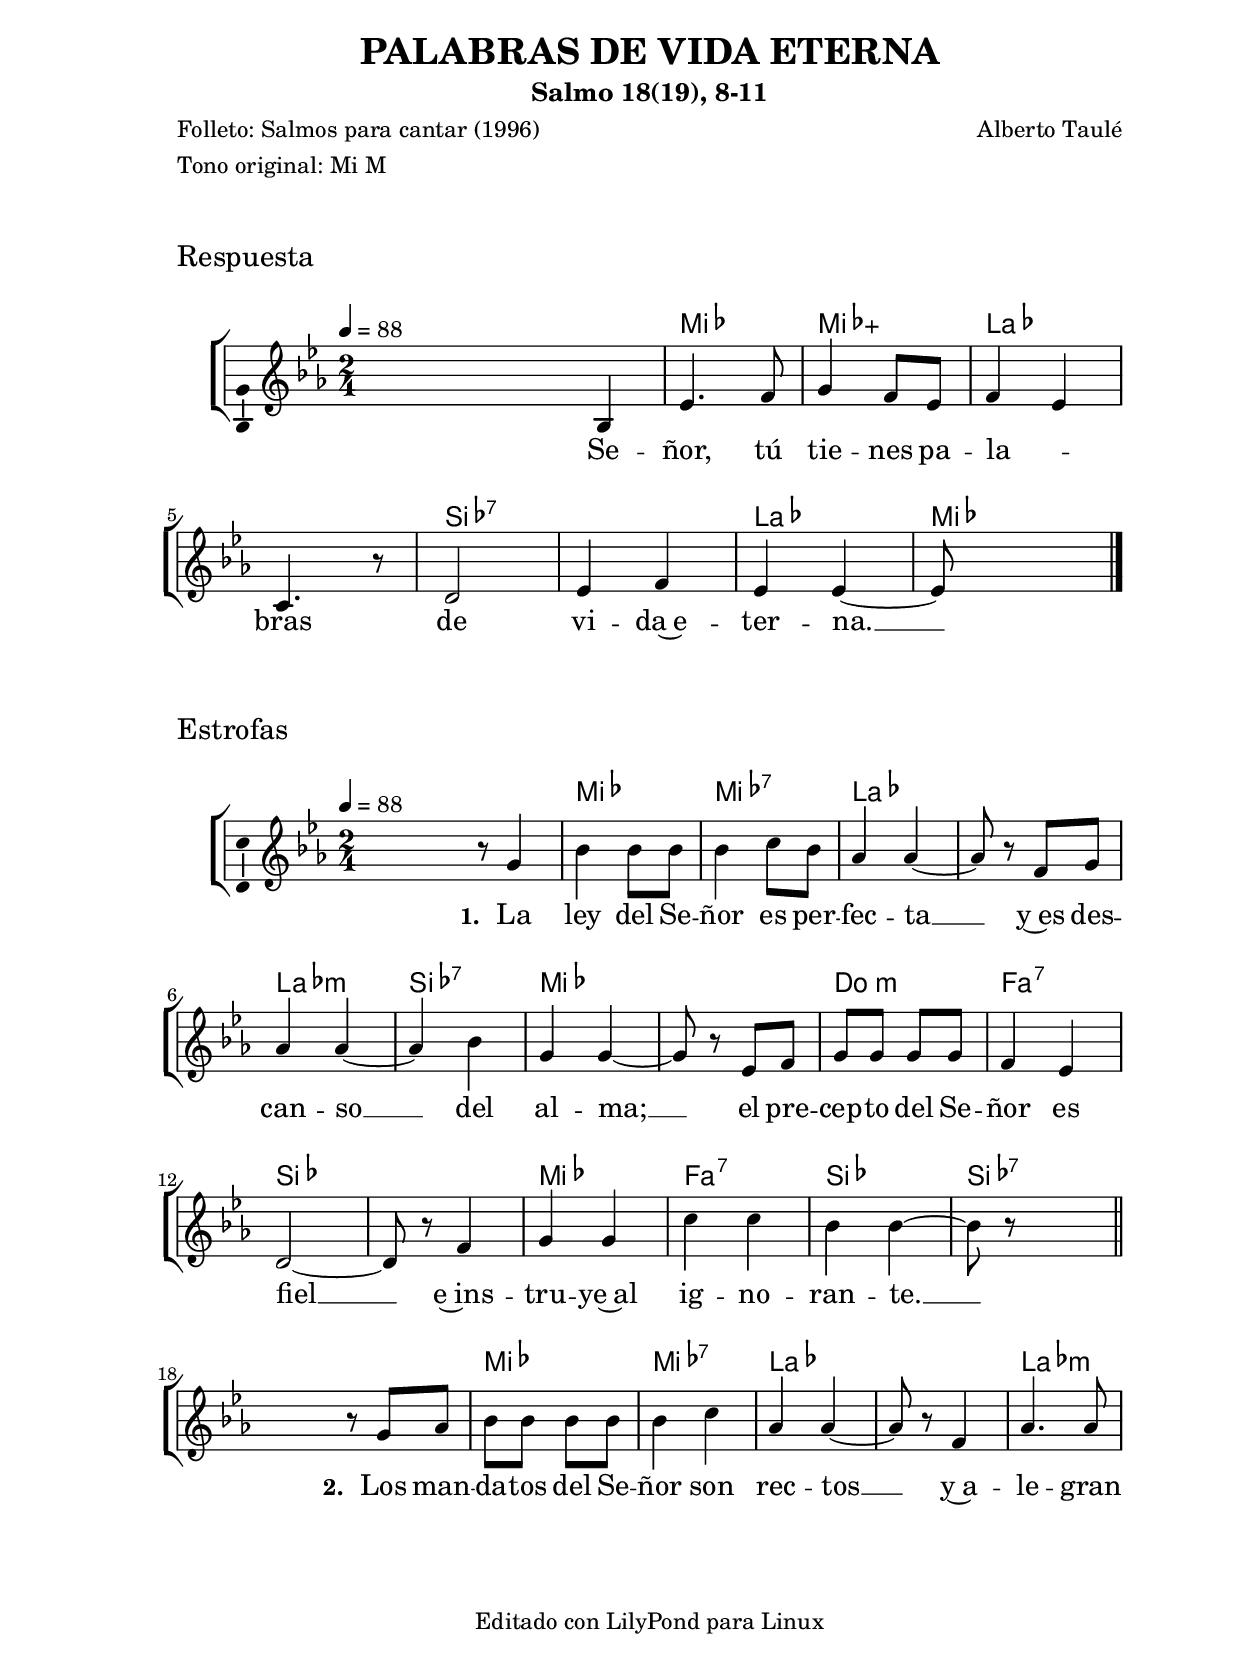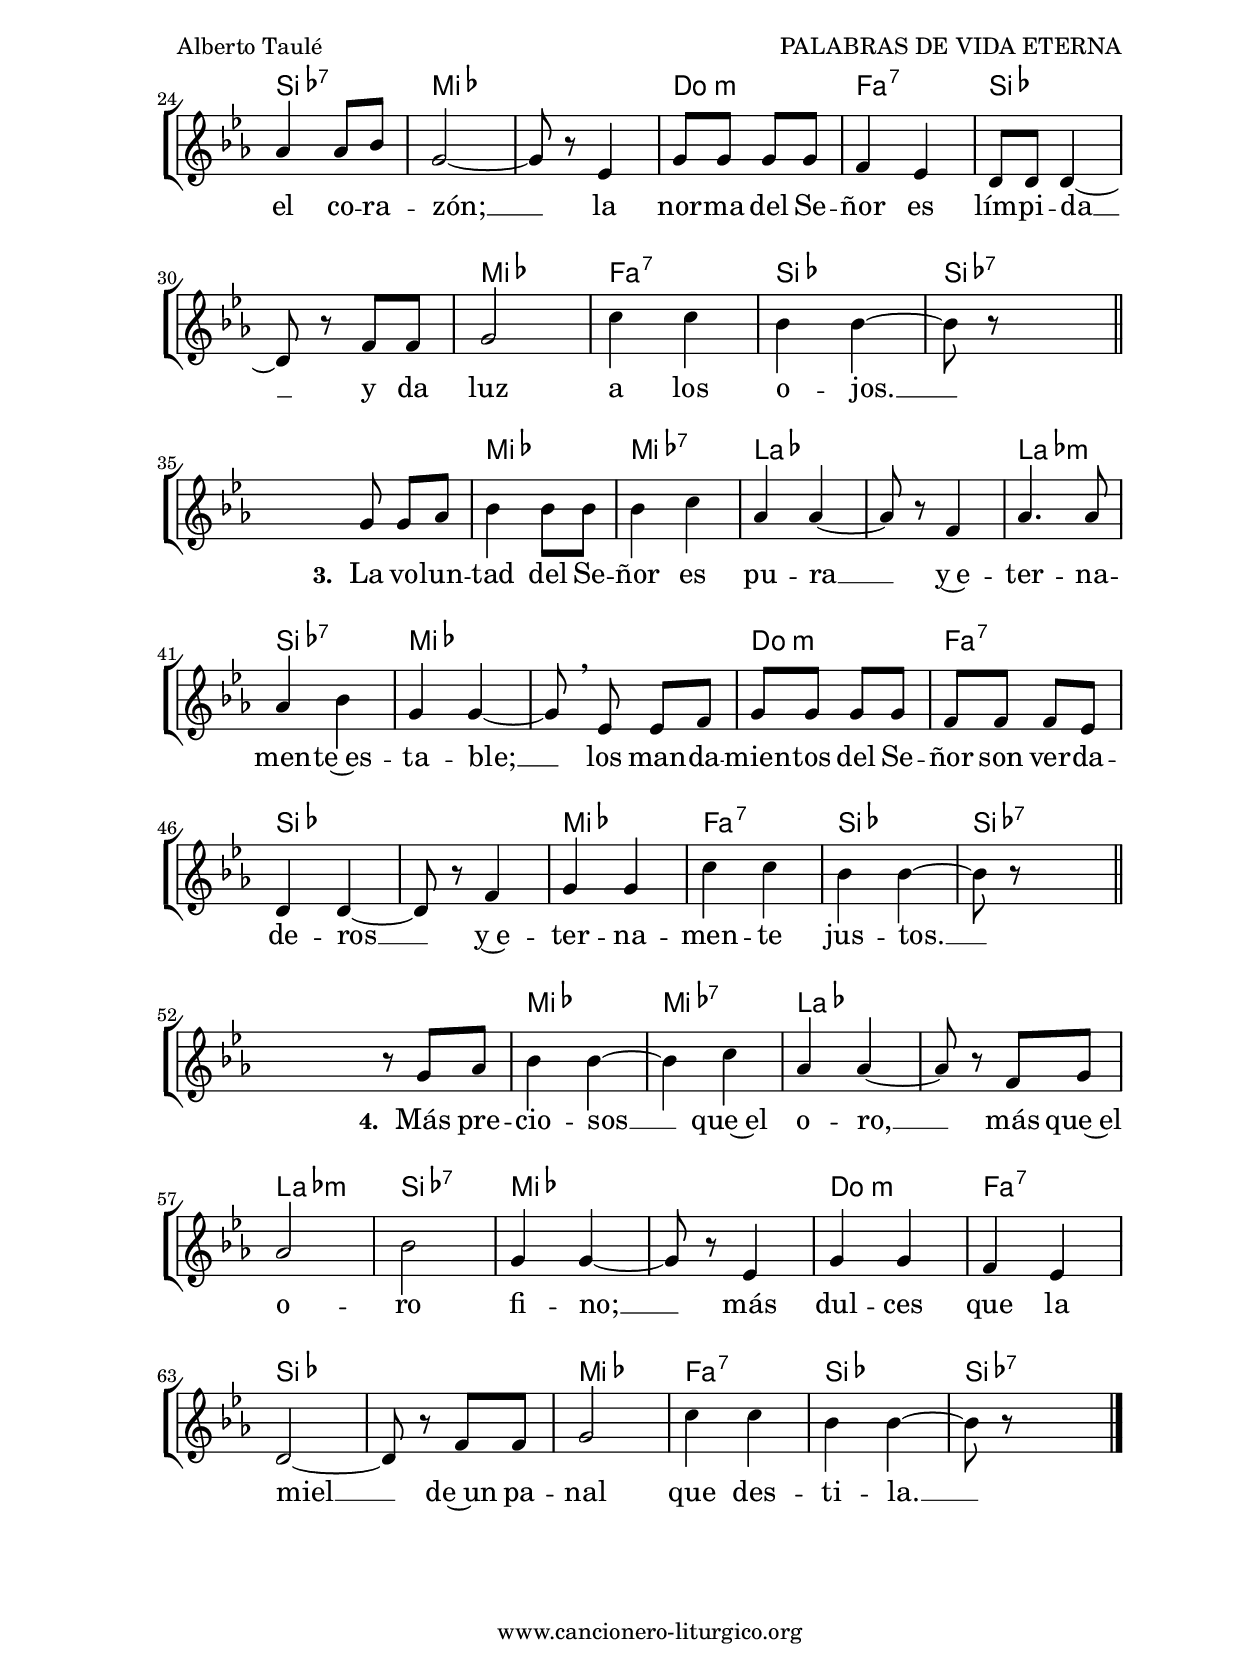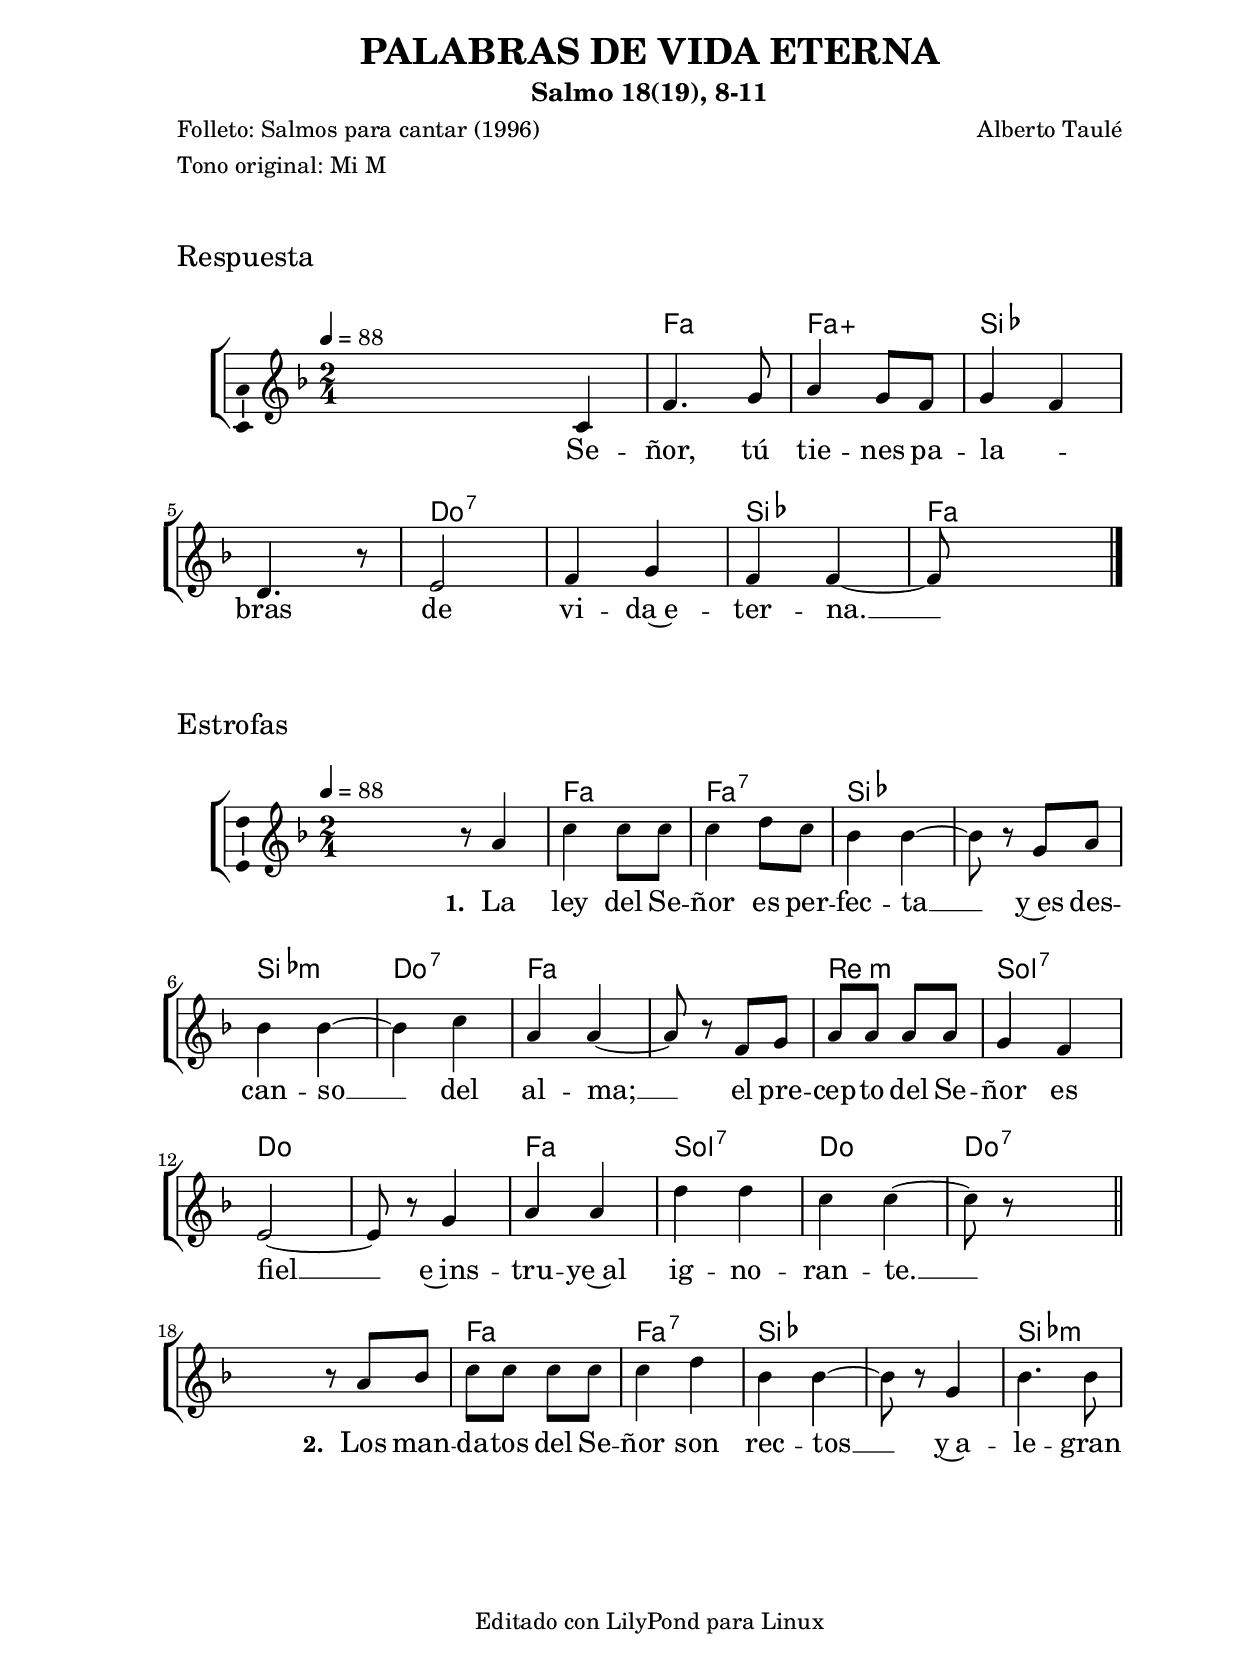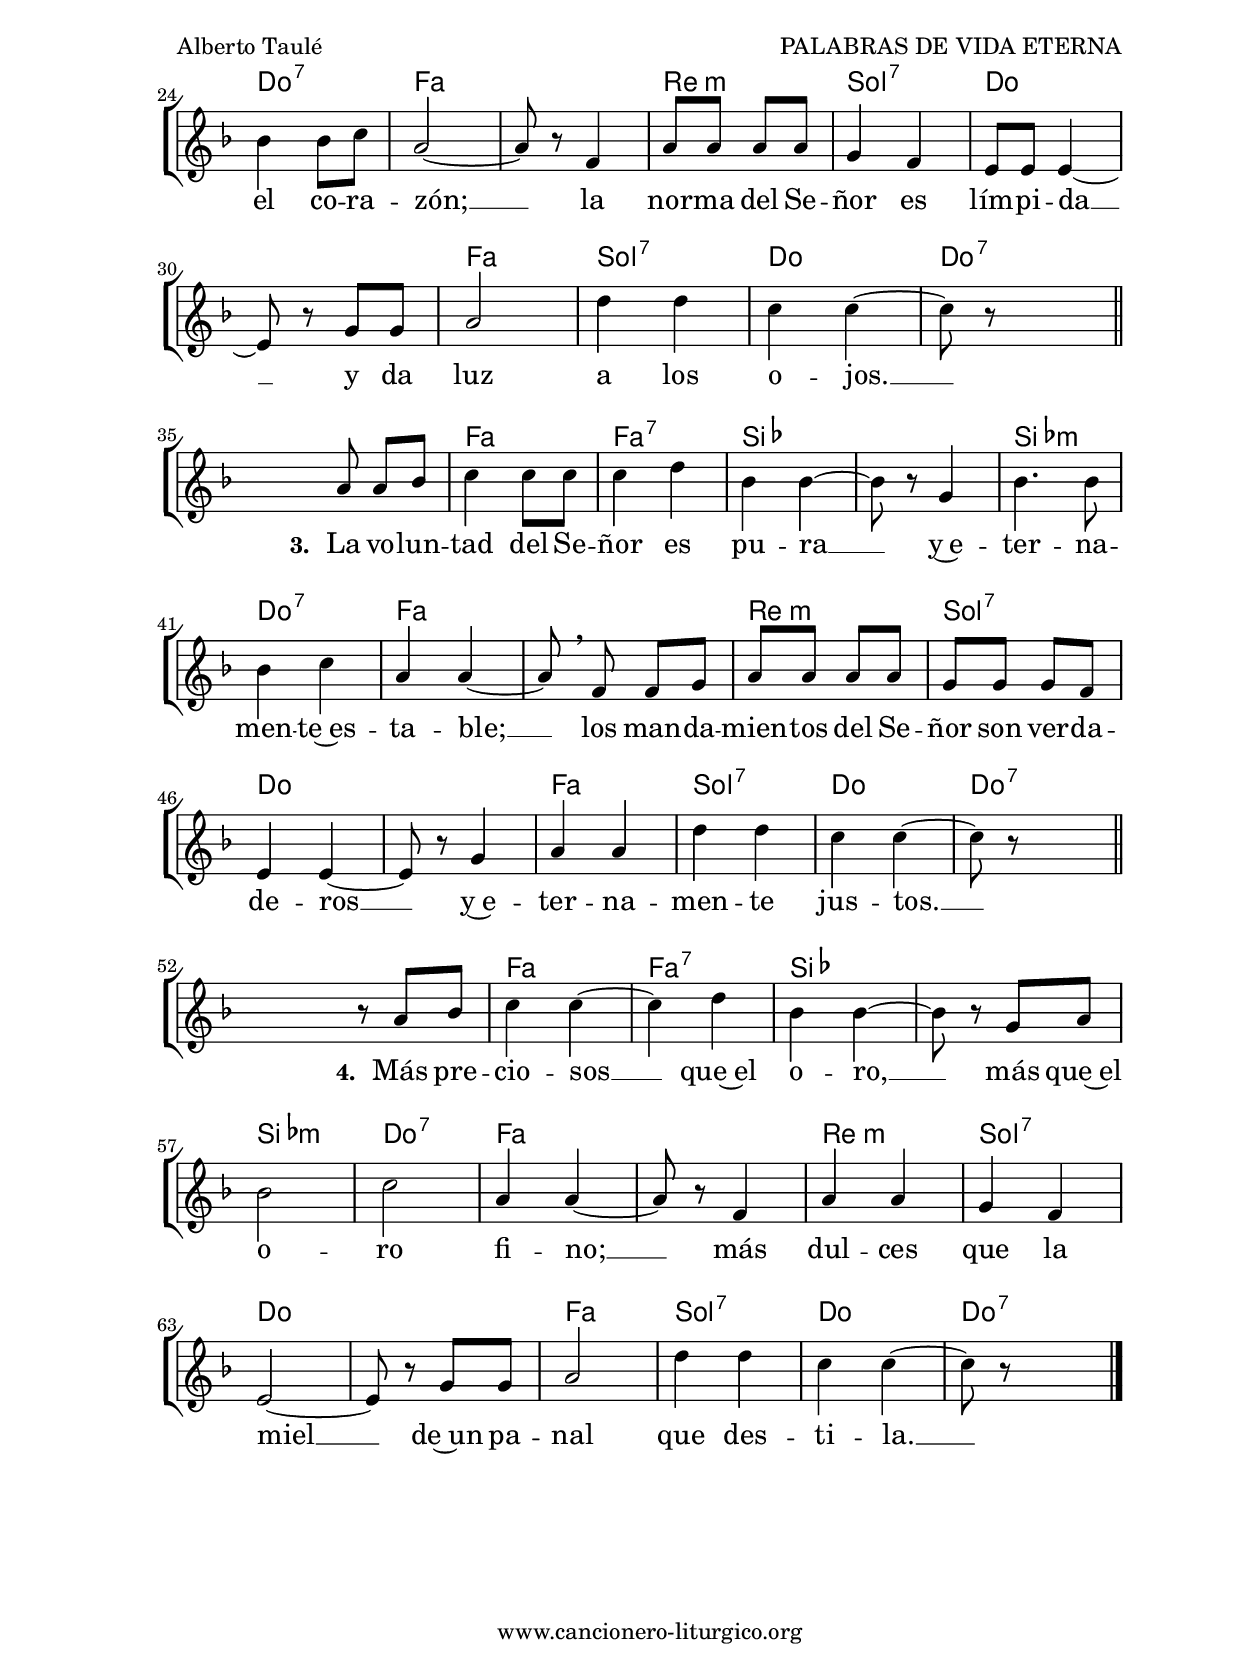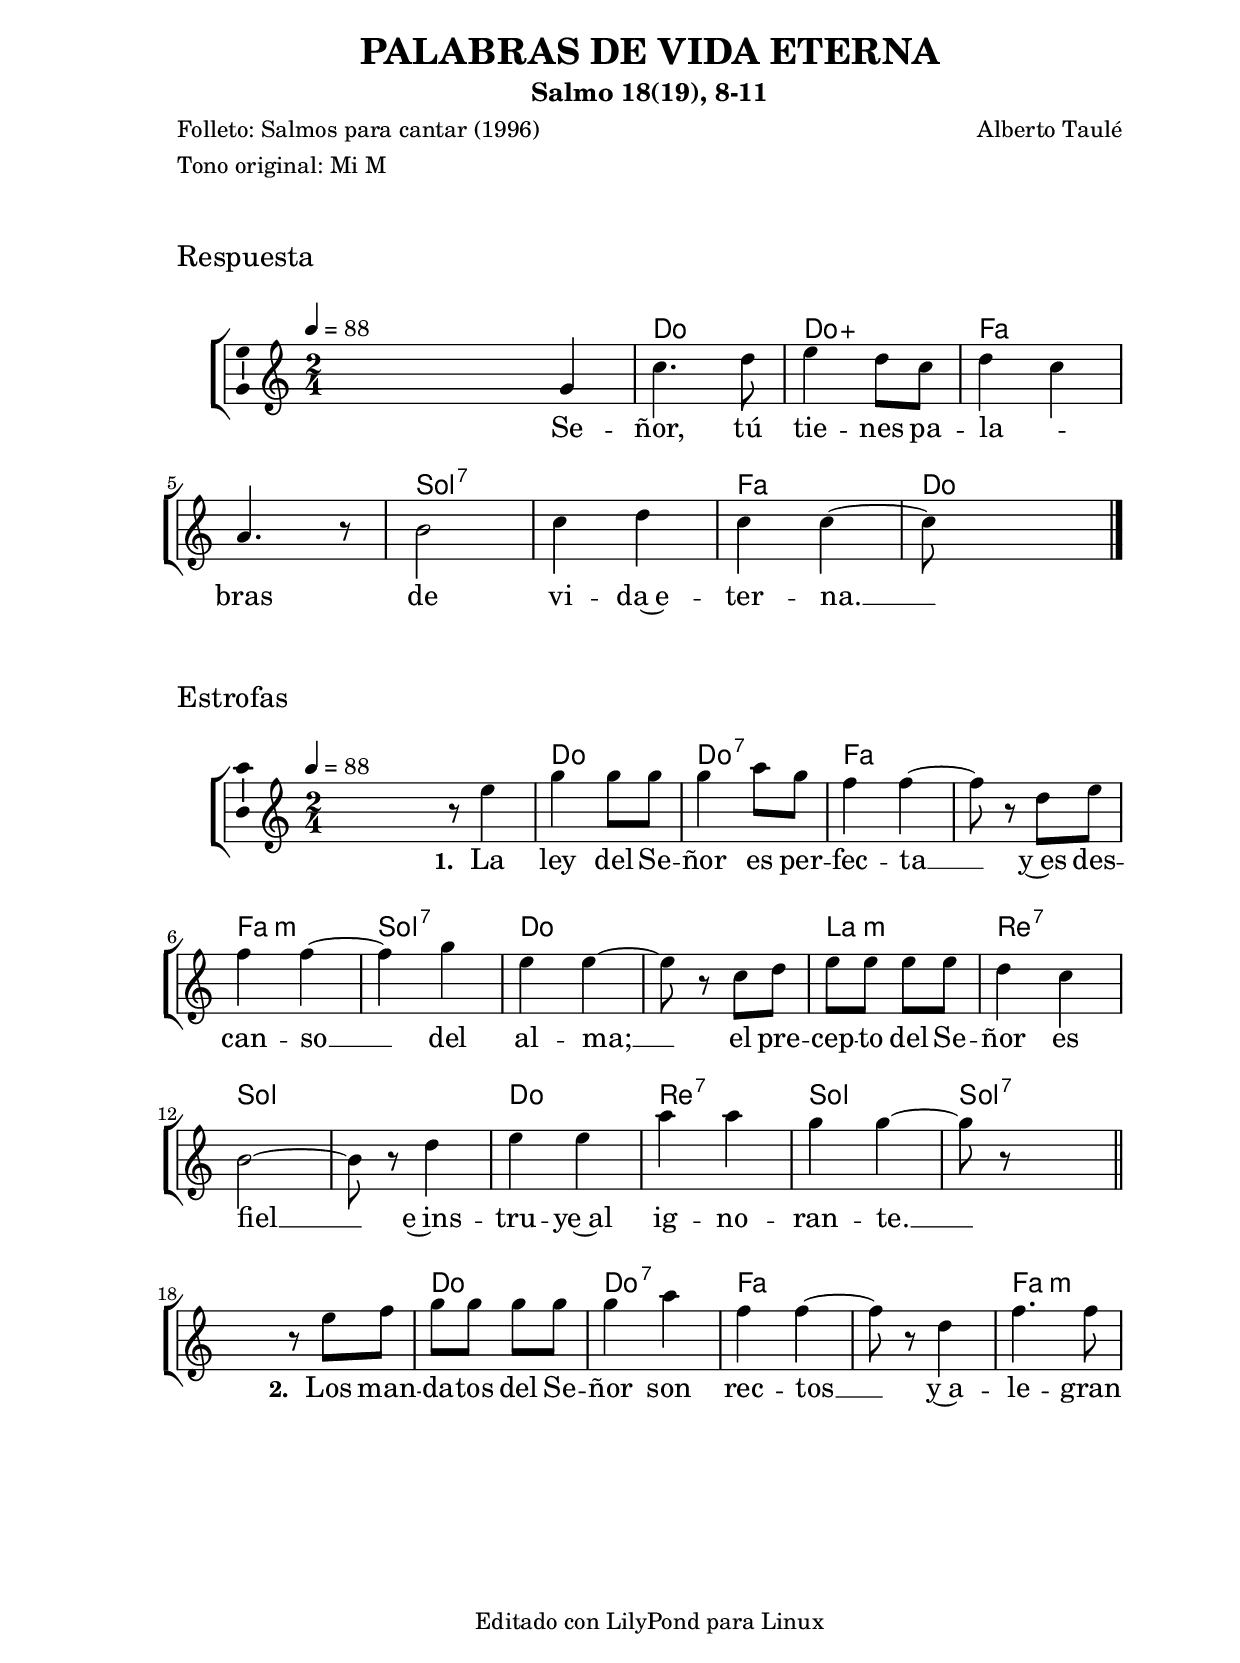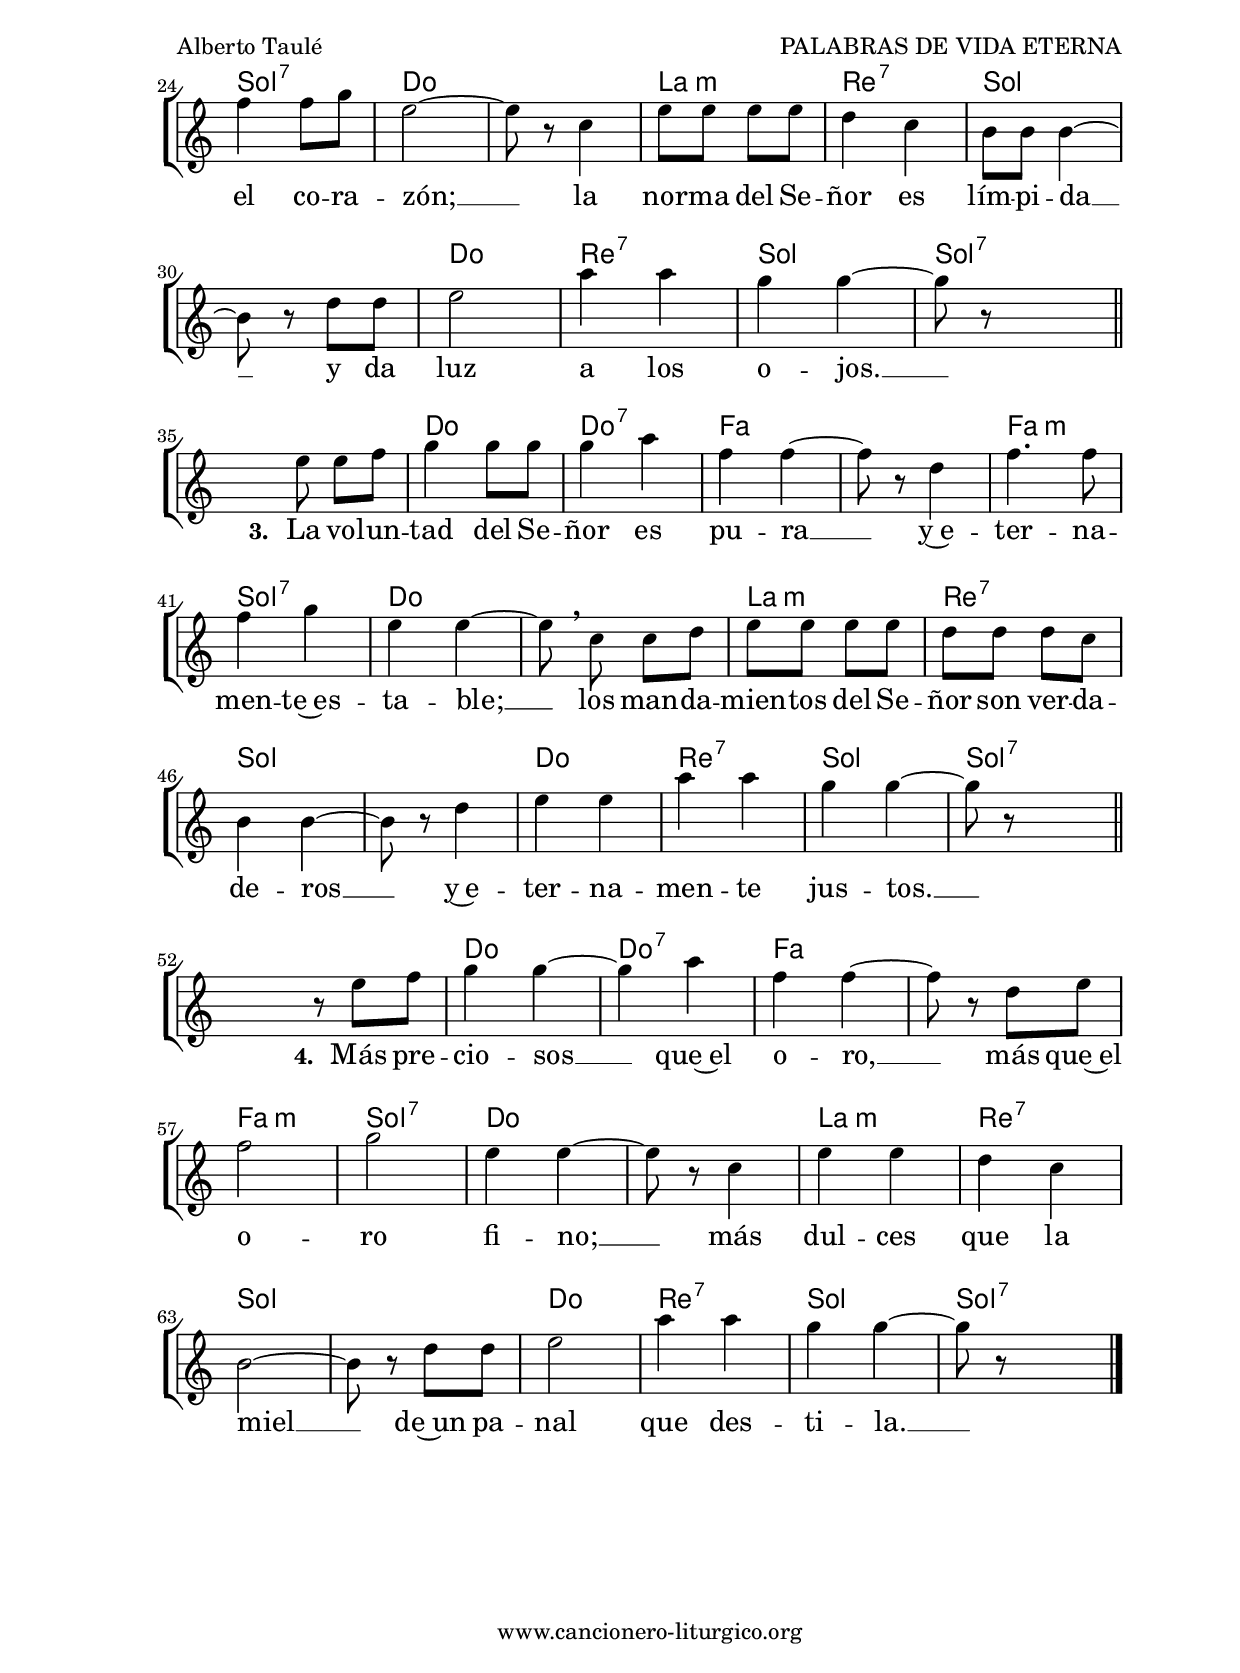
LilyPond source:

%
%para convertir .midi en .wav:
%timidity filename.midi -Ow -o finename.wav
%
%
%Para convertir de .wav a .mp3:
%lame -h -m j filename.wav
%
%
%para escuchar el midi:
%timidity nombrefichero.midi
%


%versión de lilypond para la que se ha escrito esta partitura:
\version "2.16.0"

	%Tamaño papel
	#(set-default-paper-size "a4")
	%Tamaño partitura
	#(set-global-staff-size 20)
	%No responde al pulsar sobre una nota
	#(ly:set-option 'point-and-click #f)

%parámetros del encabezamiento:
\header {
	title = "PALABRAS DE VIDA ETERNA"
	subtitle = "Salmo 18(19), 8-11"
	composer = "Alberto Taulé"
	poet = "Folleto: Salmos para cantar (1996)"
	meter = "Tono original: Mi M"
	arranger = ""
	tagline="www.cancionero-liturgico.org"
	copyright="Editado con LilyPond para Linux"
	}

%parámetros asociados al papel:
\paper  {
	oddHeaderMarkup = \markup {\fill-line { \on-the-fly #not-first-page \fromproperty #'header:title \on-the-fly #not-first-page \fromproperty #'header:composer }}
	evenHeaderMarkup = \markup {\fill-line { \fromproperty #'header:composer \fromproperty #'header:title }}
	#(set-paper-size "a4")
	print-page-number = ##f
	first-page-number = 1
	print-first-page-number = ##f
	head-separation = 3.0 \cm
	top-margin = 2.0 \cm
	bottom-margin = 0.5\cm
	left-margin = 3.0 \cm
	line-width = 16.0 \cm 
	indent = 8\mm
	interscoreline = 2.\mm
	between-system-space = 15\mm
%	para que las partituras no llenen la hoja:
	ragged-bottom = ##t
%	idem para la última hoja:
	ragged-last-bottom = ##f
%	para que las partituras llenen el ancho del papel:
	ragged-last = ##f
	after-title-space = 2.5 \cm
%page-count=2
%system-count=8

	%Flexible Vertical Spacing
	markup-system-spacing =
	#'((basic-distance . 5) (minimum-distance . 3) (padding . 3))
	score-markup-spacing =
	#'((basic-distance . 15) (minimum-distance . 10) (padding . 3))
%	score-system-spacing =
%	#'((basic-distance . 15) (minimum-distance . 10) (padding . 5))
	system-system-spacing =
	#'((basic-distance . 5) (minimum-distance . 3) (padding . 3))
	markup-markup-spacing =
	#'((basic-distance . 20) (minimum-distance . 15) (padding . 3))
	last-bottom-spacing =
	#'((basic-distance . 5) (minimum-distance . 5) (padding . 3))
%	top-system-spacing =
%	#'((basic-distance . 10) (minimum-distance . 5) (padding . 3))
%	top-markup-spacing =
%	#'((basic-distance . 15) (minimum-distance . 10) (padding . 3))

	}


%parámetros que afectan a toda la partitura:
global =  {
	%clave de sol (G):
	\clef G
	%armadura:
	\transpose e ees
	\key e \major
	\tempo 4=88
	\set Score.tempoHideNote = ##f
	}


%%%%%%%%%%%%%%%%%%%%%%%%%%%%%%%%%%%%%%%%%%%%%%%%%%%%%%%
%%%%%%%%%%%%%%%%%%%%%%%%%%%%%%%%%%%%%%%%%%%%%%%%%%%%%%%
%%%%%%%%%%%%%%%%%%%%%%%%%%%%%%%%%%%%%%%%%%%%%%%%%%%%%%%


acordesrespuno = {
	\italianChords
	\chordmode {
	\transpose e ees
{

s2
e2 e:aug a s b:7 s a e

}
}
}

melodiarespuno = 
	\transpose e ees
{
	\relative c'{

\time 2/4

s4 b4
e4. fis8
gis4 fis8 e
fis4 e
cis4. r8
dis2
e4 fis
e4 e~
e8 s8 s4

\bar "|."
}
}


textorespuno = \lyricmode {

Se -- ñor, tú tie -- nes pa -- la -- _ bras de vi -- da~e -- ter -- na. __

	}

acordesrespunoStaff = \context ChordNames = acordesrespunoStaff <<
	\set chordChanges = ##t
	\acordesrespuno
	>>


vozrespunoStaff = \context Voice = vozrespunoStaff
\with {\consists "Ambitus_engraver"}
<<
%	\set Staff.instrumentName = ""
%	\set Staff.shortInstrumentName = ""
%	\set Staff.midiInstrument = #"clarinet"
%	\set Staff.midiInstrument = #"cello"
%	\set Staff.midiInstrument = #"flute"
	\set Staff.midiInstrument = #"electric guitar (jazz)"
%	\set Staff.midiInstrument = #"english horn"
%	\set Staff.midiInstrument = #"violin"
%	\set Staff.midiInstrument = #"glockenspiel"
	\set Staff.midiMinimumVolume = #0.7
	\set Staff.midiMaximumVolume = #0.9
	\global
	\melodiarespuno
	>>

textorespunoStaff = \context Lyrics = textorespunoStaff <<
	\lyricsto vozrespunoStaff \textorespuno
	>>


%%%%%%%%%%%%%%%%%%%%%%%%%%%%%%%%%%%%%%%%%%%%%%%%%%%%%%%
%%%%%%%%%%%%%%%%%%%%%%%%%%%%%%%%%%%%%%%%%%%%%%%%%%%%%%%
%%%%%%%%%%%%%%%%%%%%%%%%%%%%%%%%%%%%%%%%%%%%%%%%%%%%%%%


acordesrespest = {
	\italianChords
	\chordmode {
	\transpose e ees
{

s2
e2 e:7 a s a:m b:7 e s cis:m fis:7 b s e fis:7 b b:7

s2
e2 e:7 a s a:m b:7 e s cis:m fis:7 b s e fis:7 b b:7

s2
e2 e:7 a s a:m b:7 e s cis:m fis:7 b s e fis:7 b b:7

s2
e2 e:7 a s a:m b:7 e s cis:m fis:7 b s e fis:7 b b:7

}
}
}

melodiarespest = 
	\transpose e ees
{
	\relative c''{

\time 2/4

s8 r8 gis4
b4 b8 b
b4 cis8 b
a4 a~
a8 r8 fis8 gis
a4 a~
a4 b
gis4 gis~
gis8 r8 e8 fis
gis8 gis gis gis
fis4 e
dis2~
dis8 r8 fis4
gis4 gis
cis4 cis
b4 b~
b8 r8 s4

\bar "||"
\break

s8 r8 gis8 a
b8 b b b
b4 cis
a4 a~
a8 r8 fis4
a4. a8

\pageBreak

a4 a8 b
gis2~
gis8 r8 e4
gis8 gis gis gis
fis4 e
dis8 dis dis4~
dis8 r8 fis8 fis
gis2
cis4 cis
b4 b~
b8 r8 s4

\bar "||"
\break

s8 gis8 gis a
b4 b8 b
b4 cis
a4 a~
a8 r8 fis4
a4. a8
a4 b
gis4 gis~
gis8 \breathe e8 e fis
gis8 gis gis gis
fis8 fis fis e
dis4 dis~
dis8 r8 fis4
gis4 gis
cis4 cis
b4 b~
b8 r8 s4

\bar "||"
\break

s8 r8 gis8 a
b4 b~
b4 cis
a4 a~
a8 r8 fis8 gis
a2
b2
gis4 gis~
gis8 r8 e4
gis4 gis
fis4 e
dis2~
dis8 r8 fis8 fis
gis2
cis4 cis
b4 b~
b8 r8 s4

\bar "|."
}
}


textorespest = \lyricmode {

\set stanza =#"1. " La ley del Se -- ñor es per -- fec -- ta __
y~es des -- can -- so __ del al -- ma; __
el pre -- cep -- to del Se -- ñor es fiel __
e~ins -- tru -- ye~al ig -- no -- ran -- te. __

\set stanza =#"2. " Los man -- da -- tos del Se -- ñor son rec -- tos __
y~a -- le -- gran el co -- ra -- zón; __
la nor -- ma del Se -- ñor es lím -- pi -- da __
y da luz a los o -- jos. __

\set stanza =#"3. " La vo -- lun -- tad del Se -- ñor es pu -- ra __
y~e -- ter -- na -- men -- te~es -- ta -- ble; __
los man -- da -- mien -- tos del Se -- ñor son ver -- da -- de -- ros __
y~e -- ter -- na -- men -- te jus -- tos. __

\set stanza =#"4. " Más pre -- cio -- sos __ que~el o -- ro, __
más que~el o -- ro fi -- no; __
más dul -- ces que la miel __
de~un pa -- nal que des -- ti -- la. __

	}

acordesrespestStaff = \context ChordNames = acordesrespestStaff <<
	\set chordChanges = ##t
	\acordesrespest
	>>


vozrespestStaff = \context Voice = vozrespestStaff
\with {\consists "Ambitus_engraver"}
<<
%	\set Staff.instrumentName = ""
%	\set Staff.shortInstrumentName = ""
%	\set Staff.midiInstrument = #"clarinet"
%	\set Staff.midiInstrument = #"cello"
%	\set Staff.midiInstrument = #"flute"
	\set Staff.midiInstrument = #"electric guitar (jazz)"
%	\set Staff.midiInstrument = #"english horn"
%	\set Staff.midiInstrument = #"violin"
%	\set Staff.midiInstrument = #"glockenspiel"
	\set Staff.midiMinimumVolume = #0.7
	\set Staff.midiMaximumVolume = #0.9
	\global
	\melodiarespest
	>>

textorespestStaff = \context Lyrics = textorespestStaff <<
	\lyricsto vozrespestStaff \textorespest
	>>


%%%%%%%%%%%%%%%%%%%%%%%%%%%%%%%%%%%%%%%%%%%%%%%%%%%%%%%
%%%%%%%%%%%%%%%%%%%%%%%%%%%%%%%%%%%%%%%%%%%%%%%%%%%%%%%
%%%%%%%%%%%%%%%%%%%%%%%%%%%%%%%%%%%%%%%%%%%%%%%%%%%%%%%


\book {
	\score {
		\context ChoirStaff {
			\override StaffGroup.SystemStartBracket #'collapse-height = #1
			\override Score.SystemStartBar #'collapse-height = #1
			<<
			\acordesrespunoStaff
			\vozrespunoStaff
			\textorespunoStaff
			>>
			}
		\layout {
system-count=2
	    		\context {
				\Lyrics
				\override LyricText #'font-size = #2
				}
	   		 \context {
				\Score
				\override StaffSymbol #'staff-space = #(magstep +3)
				}
			}
		\header{piece=\markup{\fontsize #2 "Respuesta"}}
		}
	\score {
		\context ChoirStaff {
			\override StaffGroup.SystemStartBracket #'collapse-height = #1
			\override Score.SystemStartBar #'collapse-height = #1
			<<
			\acordesrespestStaff
			\vozrespestStaff
			\textorespestStaff
			>>
			}
		\layout {
system-count=12
	    		\context {
				\Lyrics
				\override LyricText #'font-size = #2
				}
	   		 \context {
				\Score
				\override StaffSymbol #'staff-space = #(magstep +3)
				}
			}
		\header{piece=\markup{\fontsize #2 "Estrofas"}}
		}
	\score {
		\unfoldRepeats
		\context ChoirStaff {
			<<
			\acordesrespunoStaff
			\vozrespunoStaff
			>>
			<<
			\acordesrespestStaff
			\vozrespestStaff
			>>
			}
		\midi {
	  		\context {
	  			\Score
				tempoWholesPerMinute = #(ly:make-moment 70 4)
				}
			}
		}
	}

#(define output-suffix "C")
\book {
	\score {
		\context ChoirStaff {
			\override StaffGroup.SystemStartBracket #'collapse-height = #1
			\override Score.SystemStartBar #'collapse-height = #1
\transpose c d
			<<
			\acordesrespunoStaff
			\vozrespunoStaff
			\textorespunoStaff
			>>
			}
		\layout {
system-count=2
	    		\context {
				\Lyrics
				\override LyricText #'font-size = #2
				}
	   		 \context {
				\Score
				\override StaffSymbol #'staff-space = #(magstep +3)
				}
			}
		\header{piece=\markup{\fontsize #2 "Respuesta"}}
		}
	\score {
		\context ChoirStaff {
			\override StaffGroup.SystemStartBracket #'collapse-height = #1
			\override Score.SystemStartBar #'collapse-height = #1
\transpose c d
			<<
			\acordesrespestStaff
			\vozrespestStaff
			\textorespestStaff
			>>
			}
		\layout {
system-count=12
	    		\context {
				\Lyrics
				\override LyricText #'font-size = #2
				}
	   		 \context {
				\Score
				\override StaffSymbol #'staff-space = #(magstep +3)
				}
			}
		\header{piece=\markup{\fontsize #2 "Estrofas"}}
		}
	}

#(define output-suffix "S")
\book {
	\score {
		\context ChoirStaff {
			\override StaffGroup.SystemStartBracket #'collapse-height = #1
			\override Score.SystemStartBar #'collapse-height = #1
\transpose c a
			<<
			\acordesrespunoStaff
			\vozrespunoStaff
			\textorespunoStaff
			>>
			}
		\layout {
system-count=2
	    		\context {
				\Lyrics
				\override LyricText #'font-size = #2
				}
	   		 \context {
				\Score
				\override StaffSymbol #'staff-space = #(magstep +3)
				}
			}
		\header{piece=\markup{\fontsize #2 "Respuesta"}}
		}
	\score {
		\context ChoirStaff {
			\override StaffGroup.SystemStartBracket #'collapse-height = #1
			\override Score.SystemStartBar #'collapse-height = #1
\transpose c a
			<<
			\acordesrespestStaff
			\vozrespestStaff
			\textorespestStaff
			>>
			}
		\layout {
system-count=12
	    		\context {
				\Lyrics
				\override LyricText #'font-size = #2
				}
	   		 \context {
				\Score
				\override StaffSymbol #'staff-space = #(magstep +3)
				}
			}
		\header{piece=\markup{\fontsize #2 "Estrofas"}}
		}
	}



